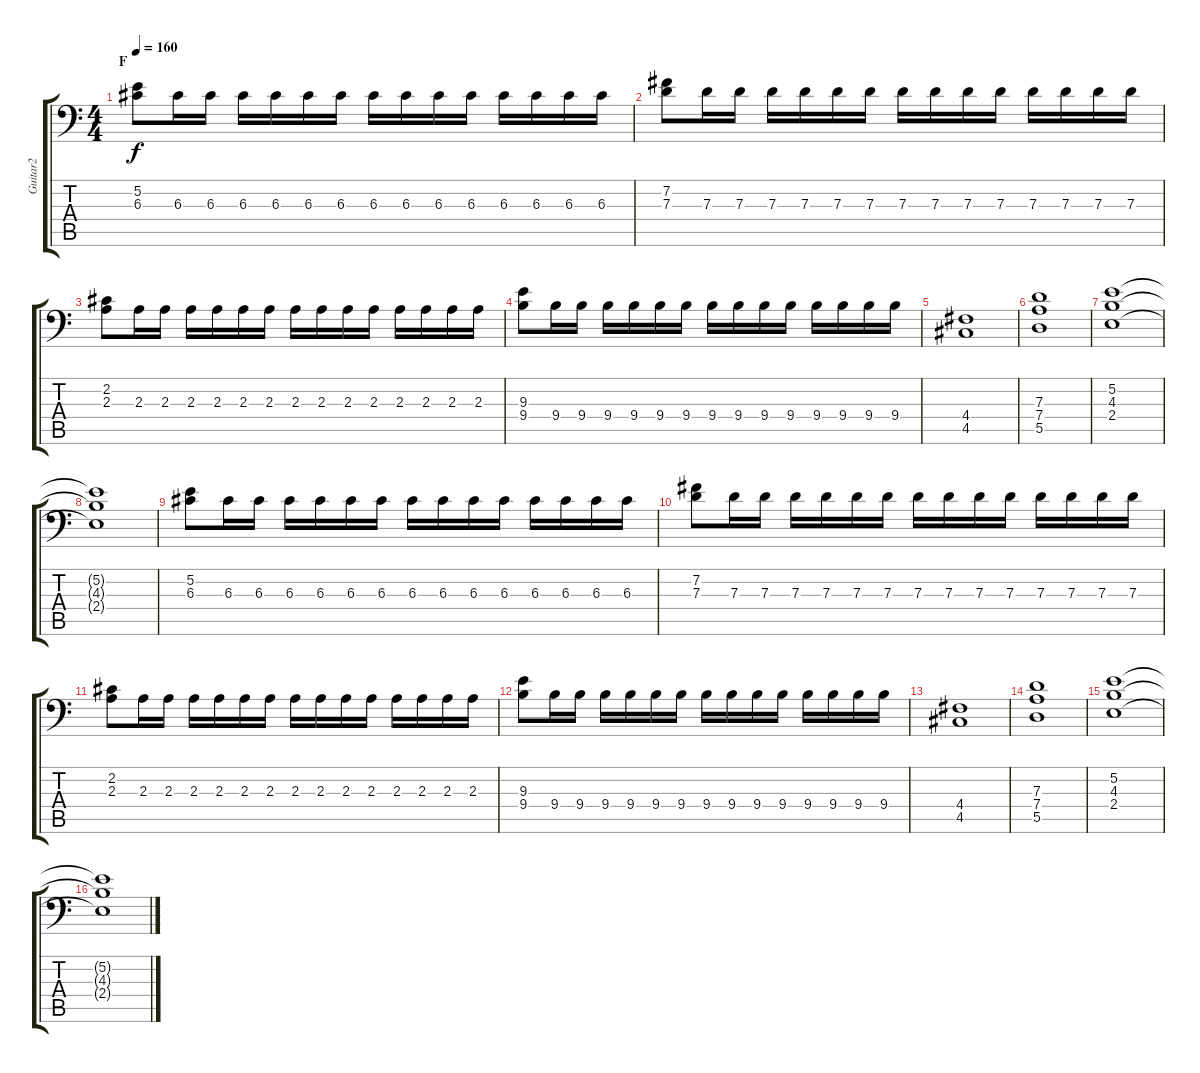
\track ("Guitar2" "Guitar2") {instrument distortionguitar}
\staff {score tabs}
\tuning (E3 B2 G2 D2 A1 E1) {hide}
\ts (4 4)
\section ("" "F")
\tempo 160
\clef f4
\ks c
(5.2 6.3).8{dy f} 6.3.16 6.3.16 6.3.16 6.3.16 6.3.16 6.3.16 6.3.16 6.3.16 6.3.16 6.3.16 6.3.16 6.3.16 6.3.16 6.3.16 |
(7.2 7.3).8 7.3.16 7.3.16 7.3.16 7.3.16 7.3.16 7.3.16 7.3.16 7.3.16 7.3.16 7.3.16 7.3.16 7.3.16 7.3.16 7.3.16 |
(2.2 2.3).8 2.3.16 2.3.16 2.3.16 2.3.16 2.3.16 2.3.16 2.3.16 2.3.16 2.3.16 2.3.16 2.3.16 2.3.16 2.3.16 2.3.16 |
(9.3 9.4).8 9.4.16 9.4.16 9.4.16 9.4.16 9.4.16 9.4.16 9.4.16 9.4.16 9.4.16 9.4.16 9.4.16 9.4.16 9.4.16 9.4.16 |
(4.4 4.5).1 |
(7.3 7.4 5.5).1 |
(5.2 4.3 2.4).1 |
(5.2{t} 4.3{t} 2.4{t}).1 |
(5.2 6.3).8 6.3.16 6.3.16 6.3.16 6.3.16 6.3.16 6.3.16 6.3.16 6.3.16 6.3.16 6.3.16 6.3.16 6.3.16 6.3.16 6.3.16 |
(7.2 7.3).8 7.3.16 7.3.16 7.3.16 7.3.16 7.3.16 7.3.16 7.3.16 7.3.16 7.3.16 7.3.16 7.3.16 7.3.16 7.3.16 7.3.16 |
(2.2 2.3).8 2.3.16 2.3.16 2.3.16 2.3.16 2.3.16 2.3.16 2.3.16 2.3.16 2.3.16 2.3.16 2.3.16 2.3.16 2.3.16 2.3.16 |
(9.3 9.4).8 9.4.16 9.4.16 9.4.16 9.4.16 9.4.16 9.4.16 9.4.16 9.4.16 9.4.16 9.4.16 9.4.16 9.4.16 9.4.16 9.4.16 |
(4.4 4.5).1 |
(7.3 7.4 5.5).1 |
(5.2 4.3 2.4).1 |
(5.2{t} 4.3{t} 2.4{t}).1
